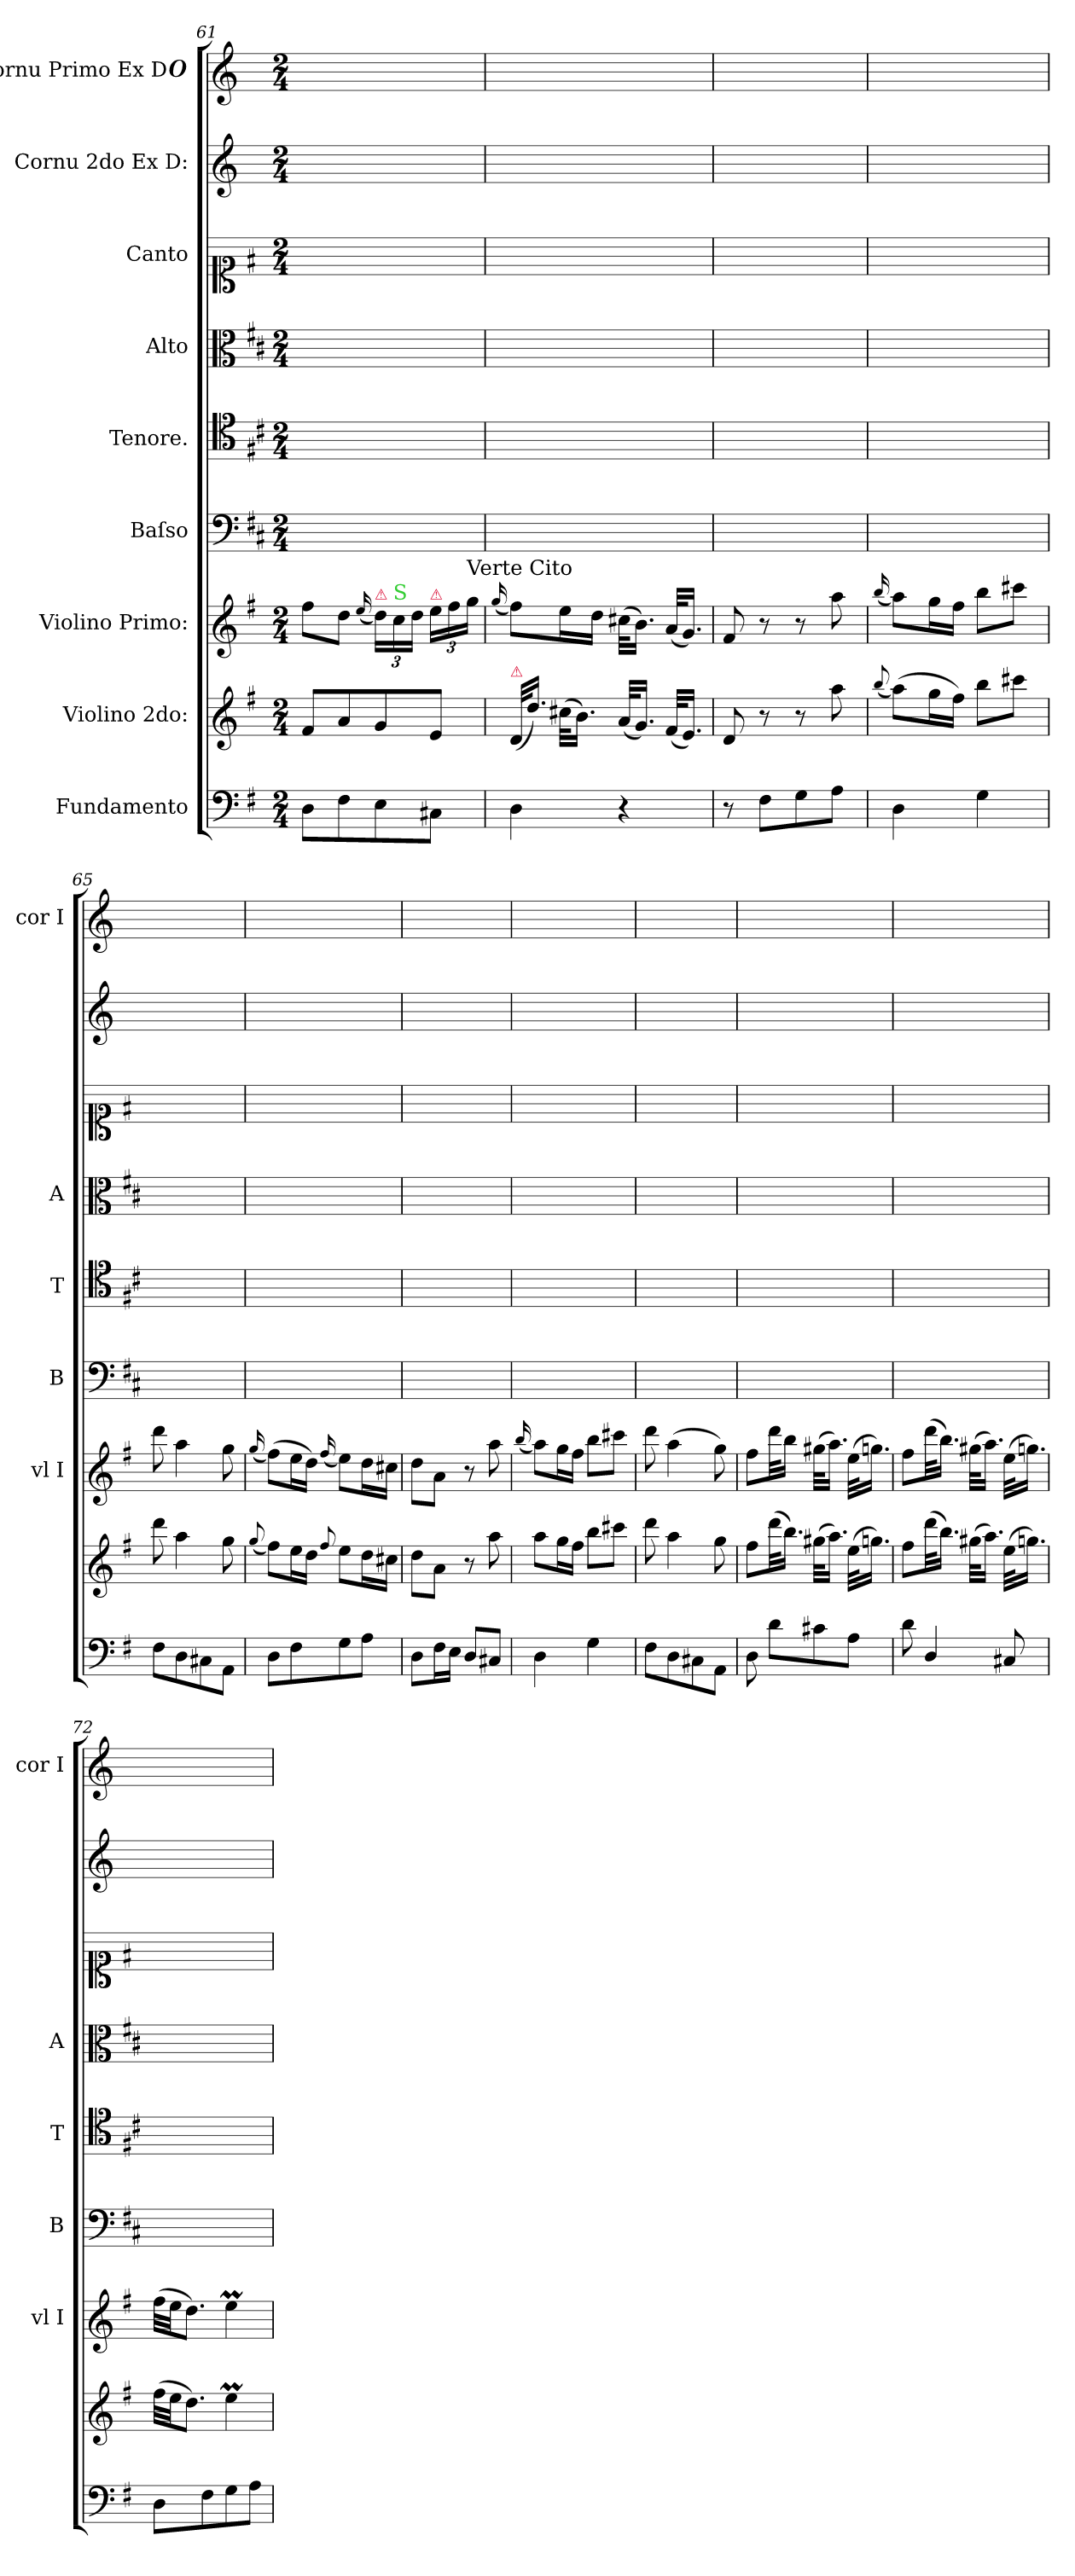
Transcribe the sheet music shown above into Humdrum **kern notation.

**kern	**dynam	**kern	**dynam	**kern	**dynam	**kern	**kern	**kern	**kern	**kern	**kern
*part9	*part9	*part8	*part8	*part7	*part7	*part6	*part5	*part4	*part3	*part2	*part1
*staff9	*staff9	*staff8	*staff8	*staff7	*staff7	*staff6	*staff5	*staff4	*staff3	*staff2	*staff1
*I"Fundamento	*	*I"Violino 2do:	*	*I"Violino Primo:	*	*I"Baſso	*I"Tenore.	*I"Alto	*I"Canto	*I"Cornu 2do Ex D:	*I"Cornu Primo Ex D#
*	*	*	*	*I'vl I	*	*I'B	*I'T	*I'A	*	*	*I'cor I
*clefF4	*	*clefG2	*	*clefG2	*	*clefF4	*clefC4	*clefC3	*clefC1	*clefG2	*clefG2
*	*	*	*	*	*	*	*	*	*	*ITrd6c10	*ITrd6c10
*k[f#]	*	*k[f#]	*	*k[f#]	*	*k[f#c#]	*k[f#c#]	*k[f#c#]	*k[f#]	*k[f#c#]	*k[f#c#]
*M2/4	*	*M2/4	*	*M2/4	*	*M2/4	*M2/4	*M2/4	*M2/4	*M2/4	*M2/4
=61	=61	=61	=61	=61	=61	=61	=61	=61	=61	=61	=61
8D\L	.	8f#/L	.	8ff#\L	.	2ryy	2ryy	2ryy	2ryy	2ryy	2ryy
8F#\	.	8a/	.	8dd\J	.	.	.	.	.	.	.
.	.	.	.	(16qqee/	.	.	.	.	.	.	.
!	!	!	!	!LO:TX:a:color=crimson:t=⚠	!	!	!	!	!	!	!
8E\	.	8g/	.	24dd\LL)	.	.	.	.	.	.	.
!	!	!	!	!LO:TX:a:color=limegreen:t=S	!	!	!	!	!	!	!
.	.	.	.	24cc\	.	.	.	.	.	.	.
.	.	.	.	24dd\JJ	.	.	.	.	.	.	.
!	!	!	!	!LO:TX:a:color=crimson:t=⚠	!	!	!	!	!	!	!
8C#X\J	.	8e/J	.	24ee\LL	.	.	.	.	.	.	.
.	.	.	.	24ff#\	.	.	.	.	.	.	.
!	!	!	!	!LO:TX:a:t=Verte Cito	!	!	!	!	!	!	!
.	.	.	.	24gg\JJ	.	.	.	.	.	.	.
=62	=62	=62	=62	=62	=62	=62	=62	=62	=62	=62	=62
.	.	.	.	(16qqgg/	.	.	.	.	.	.	.
!	!	!LO:TX:a:color=crimson:t=⚠	!	!	!	!	!	!	!	!	!
4D\	.	(32d/KLL	.	8ff#\L)	.	2ryy	2ryy	2ryy	2ryy	2ryy	2ryy
.	.	16.dd/JJ)	.	.	.	.	.	.	.	.	.
.	.	(32cc#X\KLL	.	16ee\L	.	.	.	.	.	.	.
.	.	16.b\JJ)	.	.	.	.	.	.	.	.	.
.	.	.	.	16dd\JJ	.	.	.	.	.	.	.
4r	.	(32a/KLL	.	(32cc#X\KLL	.	.	.	.	.	.	.
.	.	16.g/JJ)	.	16.b\JJ)	.	.	.	.	.	.	.
.	.	(32f#/KLL	.	(32a/KLL	.	.	.	.	.	.	.
.	.	16.e/JJ)	.	16.g/JJ)	.	.	.	.	.	.	.
=63	=63	=63	=63	=63	=63	=63	=63	=63	=63	=63	=63
!	!	!	!LO:DY:a	!	!	!	!	!	!	!	!
8r	.	8d/	for	8f#/	.	2ryy	2ryy	2ryy	2ryy	2ryy	2ryy
8F#\L	.	8r	.	8r	.	.	.	.	.	.	.
8G\	.	8r	.	8r	.	.	.	.	.	.	.
!	!	!	!	!	!LO:DY:a	!	!	!	!	!	!
8A\J	.	8aa\	.	8aa\	for	.	.	.	.	.	.
=64	=64	=64	=64	=64	=64	=64	=64	=64	=64	=64	=64
.	.	(8qqbb/	.	(16qqbb/	.	.	.	.	.	.	.
!	!LO:DY:a	!	!	!	!	!	!	!	!	!	!
4D\	for	(8aa\L)	.	8aa\L)	.	2ryy	2ryy	2ryy	2ryy	2ryy	2ryy
.	.	16gg\L	.	16gg\L	.	.	.	.	.	.	.
.	.	16ff#\JJ)	.	16ff#\JJ	.	.	.	.	.	.	.
4G\	.	8bb\L	.	8bb\L	.	.	.	.	.	.	.
.	.	8ccc#X\J	.	8ccc#X\J	.	.	.	.	.	.	.
=65	=65	=65	=65	=65	=65	=65	=65	=65	=65	=65	=65
8F#\L	.	8ddd\	.	8ddd\	.	2ryy	2ryy	2ryy	2ryy	2ryy	2ryy
8D\	.	4aa\	.	4aa\	.	.	.	.	.	.	.
8C#X\	.	.	.	.	.	.	.	.	.	.	.
8AA\J	.	8gg\	.	8gg\	.	.	.	.	.	.	.
=66	=66	=66	=66	=66	=66	=66	=66	=66	=66	=66	=66
.	.	(8qqgg/	.	(16qqgg/	.	.	.	.	.	.	.
8D\L	.	8ff#\L)	.	(8ff#\L)	.	2ryy	2ryy	2ryy	2ryy	2ryy	2ryy
8F#\	.	16ee\L	.	16ee\L	.	.	.	.	.	.	.
.	.	16dd\JJ	.	16dd\JJ)	.	.	.	.	.	.	.
.	.	8qqff#/	.	(16qqff#/	.	.	.	.	.	.	.
8G\	.	8ee\L	.	8ee\L)	.	.	.	.	.	.	.
8A\J	.	16dd\L	.	16dd\L	.	.	.	.	.	.	.
.	.	16cc#X\JJ	.	16cc#X\JJ	.	.	.	.	.	.	.
=67	=67	=67	=67	=67	=67	=67	=67	=67	=67	=67	=67
8D\L	.	8dd\L	.	8dd\L	.	2ryy	2ryy	2ryy	2ryy	2ryy	2ryy
16F#\L	.	8a\J	.	8a\J	.	.	.	.	.	.	.
16E\JJ	.	.	.	.	.	.	.	.	.	.	.
!	!LO:DY:a	!	!	!	!	!	!	!	!	!	!
8D/L	pia	8r	.	8r	.	.	.	.	.	.	.
8C#X/J	.	8aa\	.	8aa\	.	.	.	.	.	.	.
=68	=68	=68	=68	=68	=68	=68	=68	=68	=68	=68	=68
.	.	.	.	(16qqbb/	.	.	.	.	.	.	.
4D\	.	8aa\L	.	8aa\L)	.	2ryy	2ryy	2ryy	2ryy	2ryy	2ryy
.	.	16gg\L	.	16gg\L	.	.	.	.	.	.	.
.	.	16ff#\JJ	.	16ff#\JJ	.	.	.	.	.	.	.
4G\	.	8bb\L	.	8bb\L	.	.	.	.	.	.	.
.	.	8ccc#X\J	.	8ccc#X\J	.	.	.	.	.	.	.
=69	=69	=69	=69	=69	=69	=69	=69	=69	=69	=69	=69
8F#\L	.	8ddd\	.	8ddd\	.	2ryy	2ryy	2ryy	2ryy	2ryy	2ryy
8D\	.	4aa\	.	(4aa\	.	.	.	.	.	.	.
8C#X\	.	.	.	.	.	.	.	.	.	.	.
8AA\J	.	8gg\	.	8gg\)	.	.	.	.	.	.	.
=70	=70	=70	=70	=70	=70	=70	=70	=70	=70	=70	=70
!	!LO:DY:a	!	!	!	!	!	!	!	!	!	!
8D\	for	8ff#\L	.	8ff#\L	.	2ryy	2ryy	2ryy	2ryy	2ryy	2ryy
8d\L	.	(32ddd\KL	.	32ddd\KL	.	.	.	.	.	.	.
.	.	16.bb\JJ)	.	16bb\JJ	.	.	.	.	.	.	.
.	.	.	.	32ryy	.	.	.	.	.	.	.
8c#X\	.	(32gg#X\KLL	.	(32gg#X\KLL	.	.	.	.	.	.	.
.	.	16.aa\JJ)	.	16.aa\JJ)	.	.	.	.	.	.	.
8A\J	.	(32ee\KLL	.	(32ee\KLL	.	.	.	.	.	.	.
.	.	16.ggn\JJ)	.	16.ggn\JJ)	.	.	.	.	.	.	.
=71	=71	=71	=71	=71	=71	=71	=71	=71	=71	=71	=71
8d\	.	8ff#\L	.	8ff#\L	.	2ryy	2ryy	2ryy	2ryy	2ryy	2ryy
4D/	.	(32ddd\KL	.	(32ddd\KL	.	.	.	.	.	.	.
.	.	16.bb\JJ)	.	16.bb\JJ)	.	.	.	.	.	.	.
.	.	(32gg#X\KLL	.	(32gg#X\KLL	.	.	.	.	.	.	.
.	.	16.aa\JJ)	.	16.aa\JJ)	.	.	.	.	.	.	.
8C#X/	.	(32ee\KLL	.	(32ee\KLL	.	.	.	.	.	.	.
.	.	16.ggn\JJ)	.	16.ggn\JJ)	.	.	.	.	.	.	.
=72	=72	=72	=72	=72	=72	=72	=72	=72	=72	=72	=72
8D\L	.	(32ff#\LLL	.	(32ff#\LLL	.	2ryy	2ryy	2ryy	2ryy	2ryy	2ryy
.	.	32ee\JJ	.	32ee\JJ	.	.	.	.	.	.	.
.	.	8.dd\J)	.	8.dd\J)	.	.	.	.	.	.	.
8F#\	.	.	.	.	.	.	.	.	.	.	.
8G\	.	4eeM\	.	4eeM\	.	.	.	.	.	.	.
8A\J	.	.	.	.	.	.	.	.	.	.	.
=	=	=	=	=	=	=	=	=	=	=	=
*-	*-	*-	*-	*-	*-	*-	*-	*-	*-	*-	*-
